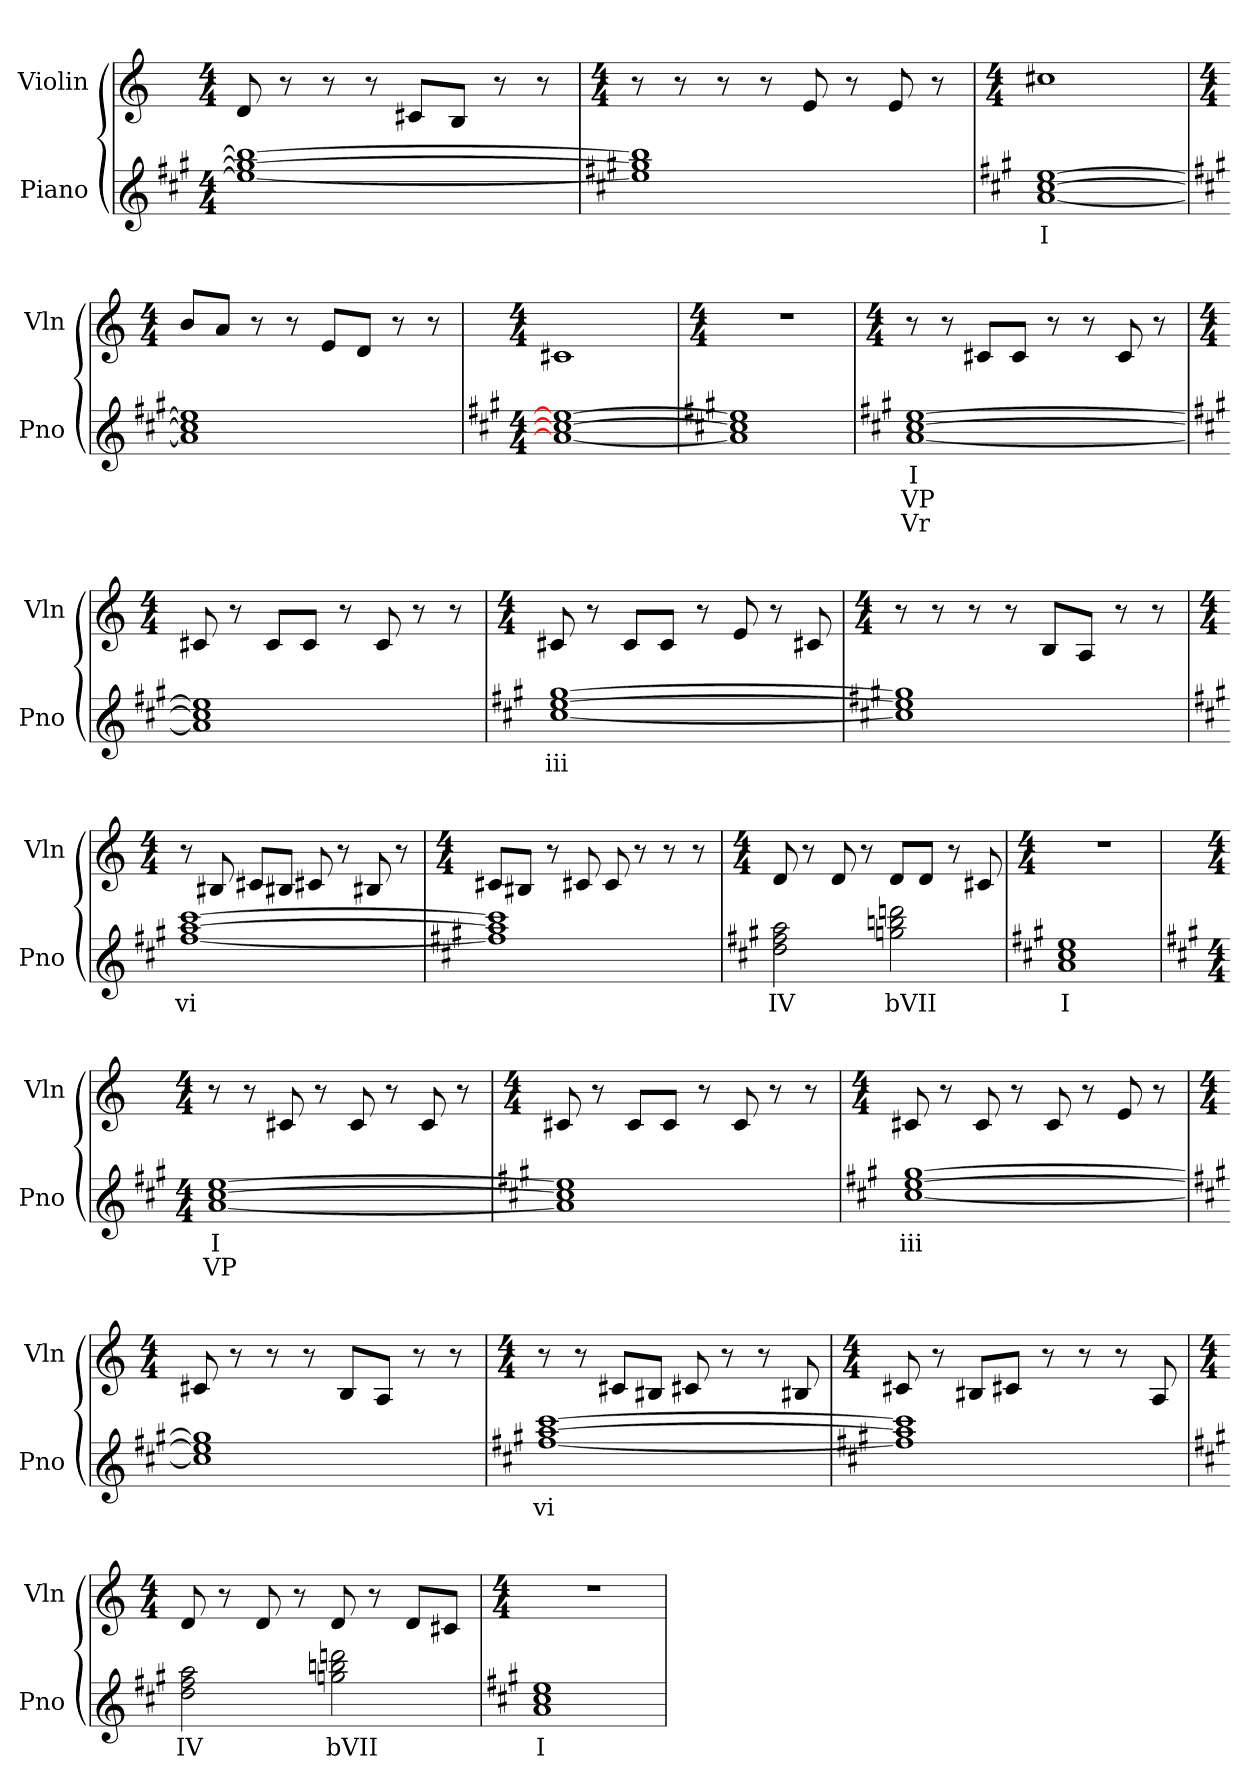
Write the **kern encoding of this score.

**kern	**text	**text	**text	**kern
*part2	*part2	*part2	*part2	*part1
*staff2	*staff2	*staff2	*staff2	*staff1
*I"Piano	*	*	*	*I"Violin
*I'Pno	*	*	*	*I'Vln
*k[f#c#g#]	*	*	*	*
*A:	*	*	*	*
*M4/4	*	*	*	*M4/4
=	=	=	=	=
1ee_ 1gg#_ 1bb_	.	.	.	8d
.	.	.	.	8r
.	.	.	.	8r
.	.	.	.	8r
.	.	.	.	8c#XL
.	.	.	.	8BJ
.	.	.	.	8r
.	.	.	.	8r
=	=	=	=	=
*k[f#c#g#]	*	*	*	*
*A:	*	*	*	*
*	*	*	*	*M4/4
1ee] 1gg#] 1bb]	.	.	.	8r
.	.	.	.	8r
.	.	.	.	8r
.	.	.	.	8r
.	.	.	.	8e
.	.	.	.	8r
.	.	.	.	8e
.	.	.	.	8r
=	=	=	=	=
*k[f#c#g#]	*	*	*	*
*A:	*	*	*	*
*	*	*	*	*M4/4
[1a [1cc# [1ee	I	.	.	1cc#X
=	=	=	=	=
*k[f#c#g#]	*	*	*	*
*A:	*	*	*	*
*	*	*	*	*M4/4
1a] 1cc#] 1ee]	.	.	.	8bL
.	.	.	.	8aJ
.	.	.	.	8r
.	.	.	.	8r
.	.	.	.	8eL
.	.	.	.	8dJ
.	.	.	.	8r
.	.	.	.	8r
=	=	=	=	=
*k[f#c#g#]	*	*	*	*
*A:	*	*	*	*
*M4/4	*	*	*	*M4/4
1a_ 1cc#_ 1ee_	.	.	.	1c#X
=	=	=	=	=
*k[f#c#g#]	*	*	*	*
*A:	*	*	*	*
*	*	*	*	*M4/4
1a] 1cc#] 1ee]	.	.	.	1r
=	=	=	=	=
*k[f#c#g#]	*	*	*	*
*A:	*	*	*	*
*	*	*	*	*M4/4
[1a [1cc# [1ee	I	VP	Vr	8r
.	.	.	.	8r
.	.	.	.	8c#XL
.	.	.	.	8c#J
.	.	.	.	8r
.	.	.	.	8r
.	.	.	.	8c#
.	.	.	.	8r
=	=	=	=	=
*k[f#c#g#]	*	*	*	*
*A:	*	*	*	*
*	*	*	*	*M4/4
1a] 1cc#] 1ee]	.	.	.	8c#X
.	.	.	.	8r
.	.	.	.	8c#L
.	.	.	.	8c#J
.	.	.	.	8r
.	.	.	.	8c#
.	.	.	.	8r
.	.	.	.	8r
=	=	=	=	=
*k[f#c#g#]	*	*	*	*
*A:	*	*	*	*
*	*	*	*	*M4/4
[1cc# [1ee [1gg#	iii	.	.	8c#X
.	.	.	.	8r
.	.	.	.	8c#L
.	.	.	.	8c#J
.	.	.	.	8r
.	.	.	.	8e
.	.	.	.	8r
.	.	.	.	8c#X
=	=	=	=	=
*k[f#c#g#]	*	*	*	*
*A:	*	*	*	*
*	*	*	*	*M4/4
1cc#] 1ee] 1gg#]	.	.	.	8r
.	.	.	.	8r
.	.	.	.	8r
.	.	.	.	8r
.	.	.	.	8BL
.	.	.	.	8AJ
.	.	.	.	8r
.	.	.	.	8r
=	=	=	=	=
*k[f#c#g#]	*	*	*	*
*A:	*	*	*	*
*	*	*	*	*M4/4
[1ff# [1aa [1ccc#	vi	.	.	8r
.	.	.	.	8B#X
.	.	.	.	8c#XL
.	.	.	.	8B#XJ
.	.	.	.	8c#X
.	.	.	.	8r
.	.	.	.	8B#X
.	.	.	.	8r
=	=	=	=	=
*k[f#c#g#]	*	*	*	*
*A:	*	*	*	*
*	*	*	*	*M4/4
1ff#] 1aa] 1ccc#]	.	.	.	8c#XL
.	.	.	.	8B#XJ
.	.	.	.	8r
.	.	.	.	8c#X
.	.	.	.	8c#
.	.	.	.	8r
.	.	.	.	8r
.	.	.	.	8r
=	=	=	=	=
*k[f#c#g#]	*	*	*	*
*A:	*	*	*	*
*	*	*	*	*M4/4
2dd 2ff# 2aa	IV	.	.	8d
.	.	.	.	8r
.	.	.	.	8d
.	.	.	.	8r
2ggn 2bbn 2dddn	bVII	.	.	8dL
.	.	.	.	8dJ
.	.	.	.	8r
.	.	.	.	8c#X
=	=	=	=	=
*k[f#c#g#]	*	*	*	*
*A:	*	*	*	*
*	*	*	*	*M4/4
1a 1cc# 1ee	I	.	.	1r
=	=	=	=	=
*k[f#c#g#]	*	*	*	*
*A:	*	*	*	*
*M4/4	*	*	*	*M4/4
[1a [1cc# [1ee	I	VP	.	8r
.	.	.	.	8r
.	.	.	.	8c#X
.	.	.	.	8r
.	.	.	.	8c#
.	.	.	.	8r
.	.	.	.	8c#
.	.	.	.	8r
=	=	=	=	=
*k[f#c#g#]	*	*	*	*
*A:	*	*	*	*
*	*	*	*	*M4/4
1a] 1cc#] 1ee]	.	.	.	8c#X
.	.	.	.	8r
.	.	.	.	8c#L
.	.	.	.	8c#J
.	.	.	.	8r
.	.	.	.	8c#
.	.	.	.	8r
.	.	.	.	8r
=	=	=	=	=
*k[f#c#g#]	*	*	*	*
*A:	*	*	*	*
*	*	*	*	*M4/4
[1cc# [1ee [1gg#	iii	.	.	8c#X
.	.	.	.	8r
.	.	.	.	8c#
.	.	.	.	8r
.	.	.	.	8c#
.	.	.	.	8r
.	.	.	.	8e
.	.	.	.	8r
=	=	=	=	=
*k[f#c#g#]	*	*	*	*
*A:	*	*	*	*
*	*	*	*	*M4/4
1cc#] 1ee] 1gg#]	.	.	.	8c#X
.	.	.	.	8r
.	.	.	.	8r
.	.	.	.	8r
.	.	.	.	8BL
.	.	.	.	8AJ
.	.	.	.	8r
.	.	.	.	8r
=	=	=	=	=
*k[f#c#g#]	*	*	*	*
*A:	*	*	*	*
*	*	*	*	*M4/4
[1ff# [1aa [1ccc#	vi	.	.	8r
.	.	.	.	8r
.	.	.	.	8c#XL
.	.	.	.	8B#XJ
.	.	.	.	8c#X
.	.	.	.	8r
.	.	.	.	8r
.	.	.	.	8B#X
=	=	=	=	=
*k[f#c#g#]	*	*	*	*
*A:	*	*	*	*
*	*	*	*	*M4/4
1ff#] 1aa] 1ccc#]	.	.	.	8c#X
.	.	.	.	8r
.	.	.	.	8B#XL
.	.	.	.	8c#XJ
.	.	.	.	8r
.	.	.	.	8r
.	.	.	.	8r
.	.	.	.	8A
=	=	=	=	=
*k[f#c#g#]	*	*	*	*
*A:	*	*	*	*
*	*	*	*	*M4/4
2dd 2ff# 2aa	IV	.	.	8d
.	.	.	.	8r
.	.	.	.	8d
.	.	.	.	8r
2ggn 2bbn 2dddn	bVII	.	.	8d
.	.	.	.	8r
.	.	.	.	8dL
.	.	.	.	8c#XJ
=	=	=	=	=
*k[f#c#g#]	*	*	*	*
*A:	*	*	*	*
*	*	*	*	*M4/4
1a 1cc# 1ee	I	.	.	1r
=	=	=	=	=
*-	*-	*-	*-	*-
